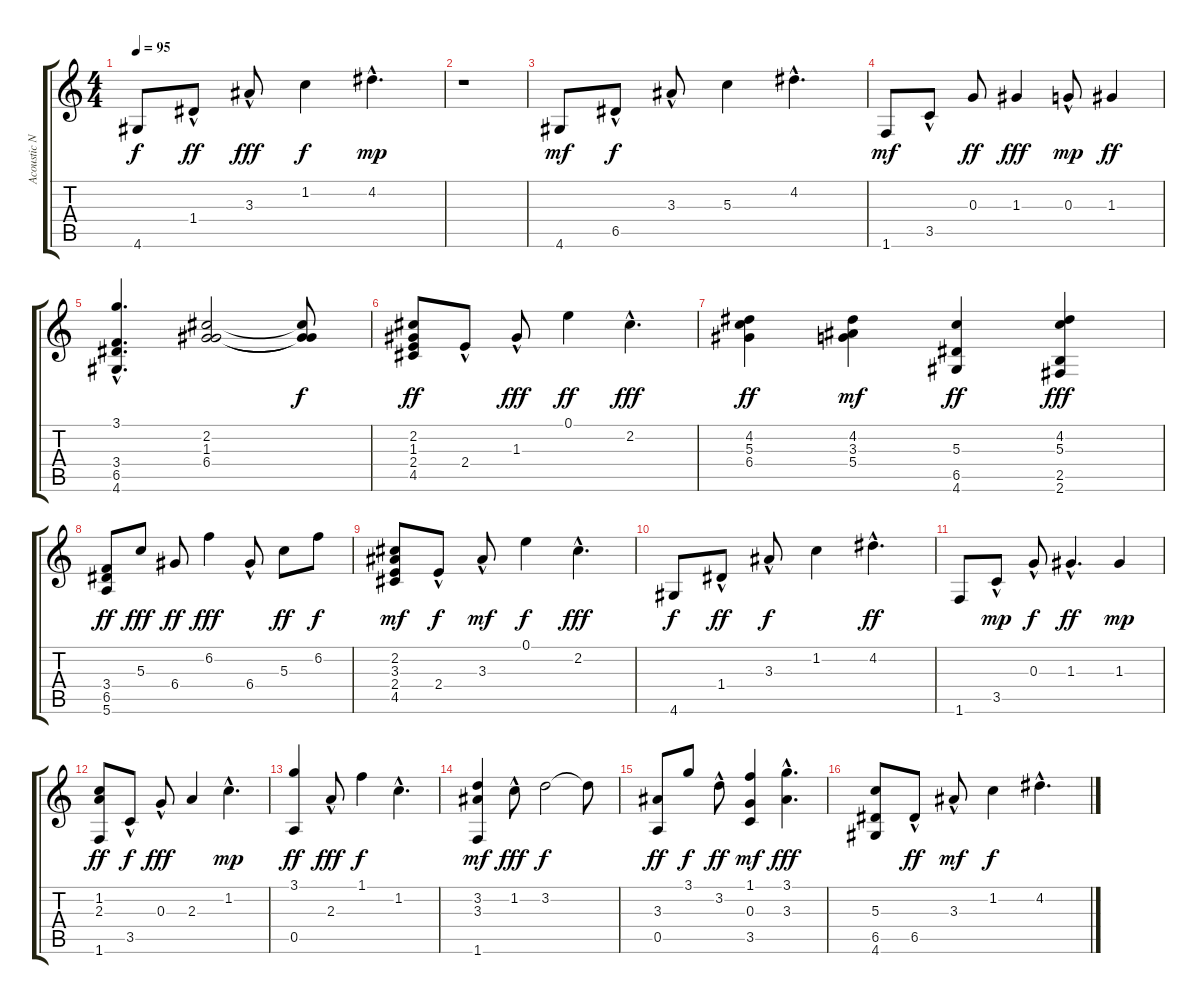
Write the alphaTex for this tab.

\track ("Acoustic Nylon Guitar" "Acoustic N") {instrument acousticguitarnylon}
\staff {score tabs}
\tuning (E4 B3 G3 D3 A2 E2) {hide}
\ts (4 4)
\tempo 95
\clef g2
\ks c
4.6.8{dy f} 1.4{hac}.8{dy ff} 3.3{hac}.8{dy fff} 1.2.4{dy f} 4.2{hac}.4{d dy mp} |
r.1 |
4.6.8{dy mf} 6.5{hac}.8{dy f} 3.3{hac}.8 5.3.4 4.2{hac}.4{d} |
1.6.8{dy mf} 3.5{hac}.8 0.3.8{dy ff} 1.3.4{dy fff} 0.3{hac}.8{dy mp} 1.3.4{dy ff} |
(3.1{hac} 3.4{hac} 6.5{hac} 4.6).4{d} (2.2 1.3 6.4).2 (2.2{t} 1.3{t} 6.4{t}).8{dy f} |
(2.2 1.3 2.4 4.5).8{dy ff} 2.4{hac}.8 1.3{hac}.8{dy fff} 0.1.4{dy ff} 2.2{hac}.4{d dy fff} |
(4.2 5.3 6.4).4{dy ff} (4.2 3.3 5.4).4{dy mf} (5.3 6.5 4.6).4{dy ff} (4.2 5.3 2.5 2.6).4{dy fff} |
(3.4 6.5 5.6).8{dy ff} 5.3.8{dy fff} 6.4.8{dy ff} 6.2.4{dy fff} 6.4{hac}.8 5.3.8{dy ff} 6.2.8{dy f} |
(2.2 3.3 2.4 4.5).8{dy mf} 2.4{hac}.8{dy f} 3.3{hac}.8{dy mf} 0.1.4{dy f} 2.2{hac}.4{d dy fff} |
4.6.8{dy f} 1.4{hac}.8{dy ff} 3.3{hac}.8{dy f} 1.2.4 4.2{hac}.4{d dy ff} |
1.6.8 3.5{hac}.8{dy mp} 0.3{hac}.8{dy f} 1.3{hac}.4{d dy ff} 1.3.4{dy mp} |
(1.2 2.3 1.6).8{dy ff} 3.5{hac}.8{dy f} 0.3{hac}.8{dy fff} 2.3.4 1.2{hac}.4{d dy mp} |
(3.1 0.5).4{dy ff} 2.3{hac}.8{dy fff} 1.1.4{dy f} 1.2{hac}.4{d} |
(3.2 3.3 1.6).4{dy mf} 1.2{hac}.8{dy fff} 3.2.2{dy f} 3.2{t}.8 |
(3.3 0.5).8{dy ff} 3.1.8{dy f} 3.2{hac}.8{dy ff} (1.1 0.3 3.5).4{dy mf} (3.1{hac} 3.3{hac}).4{d dy fff} |
(5.3 6.5 4.6).8 6.5{hac}.8{dy ff} 3.3{hac}.8{dy mf} 1.2.4{dy f} 4.2{hac}.4{d}
